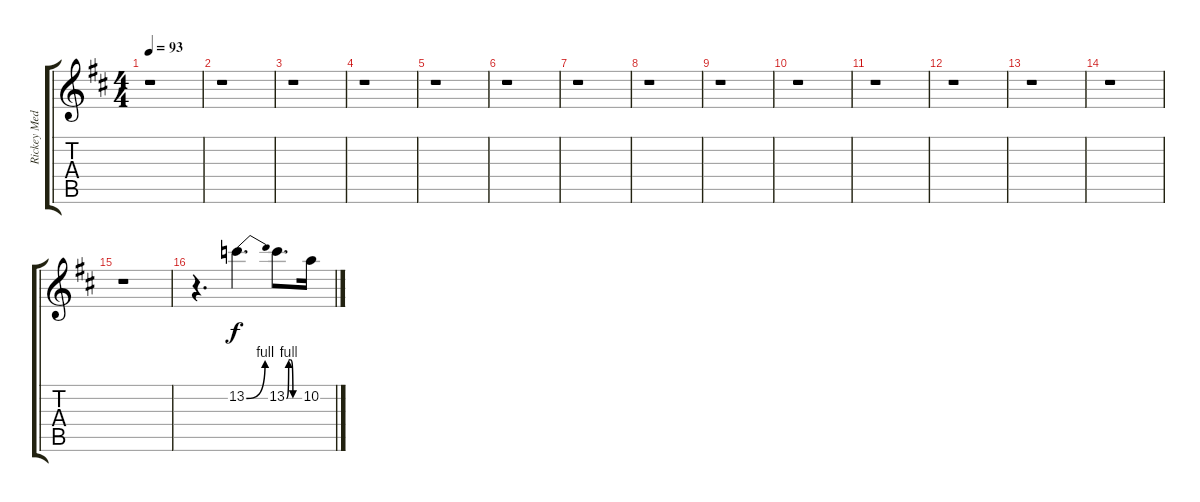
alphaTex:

\track ("Rickey Medlocke Guitar Solos" "Rickey Med") {instrument overdrivenguitar}
\staff {score tabs}
\tuning (E4 B3 G3 D3 A2 D2) {hide}
\ts (4 4)
\tempo 93
\clef g2
\ks bminor
r.1{dy f} |
r.1 |
r.1 |
r.1 |
r.1 |
r.1 |
r.1 |
r.1 |
r.1 |
r.1 |
r.1 |
r.1 |
r.1 |
r.1 |
r.1 |
r.4{d} 13.2{be (bend 0 0 60 4)}.4{d} 13.2{be (custom 0 0 10 4 20 4 30 0 60 0)}.8{d} 10.2.16
